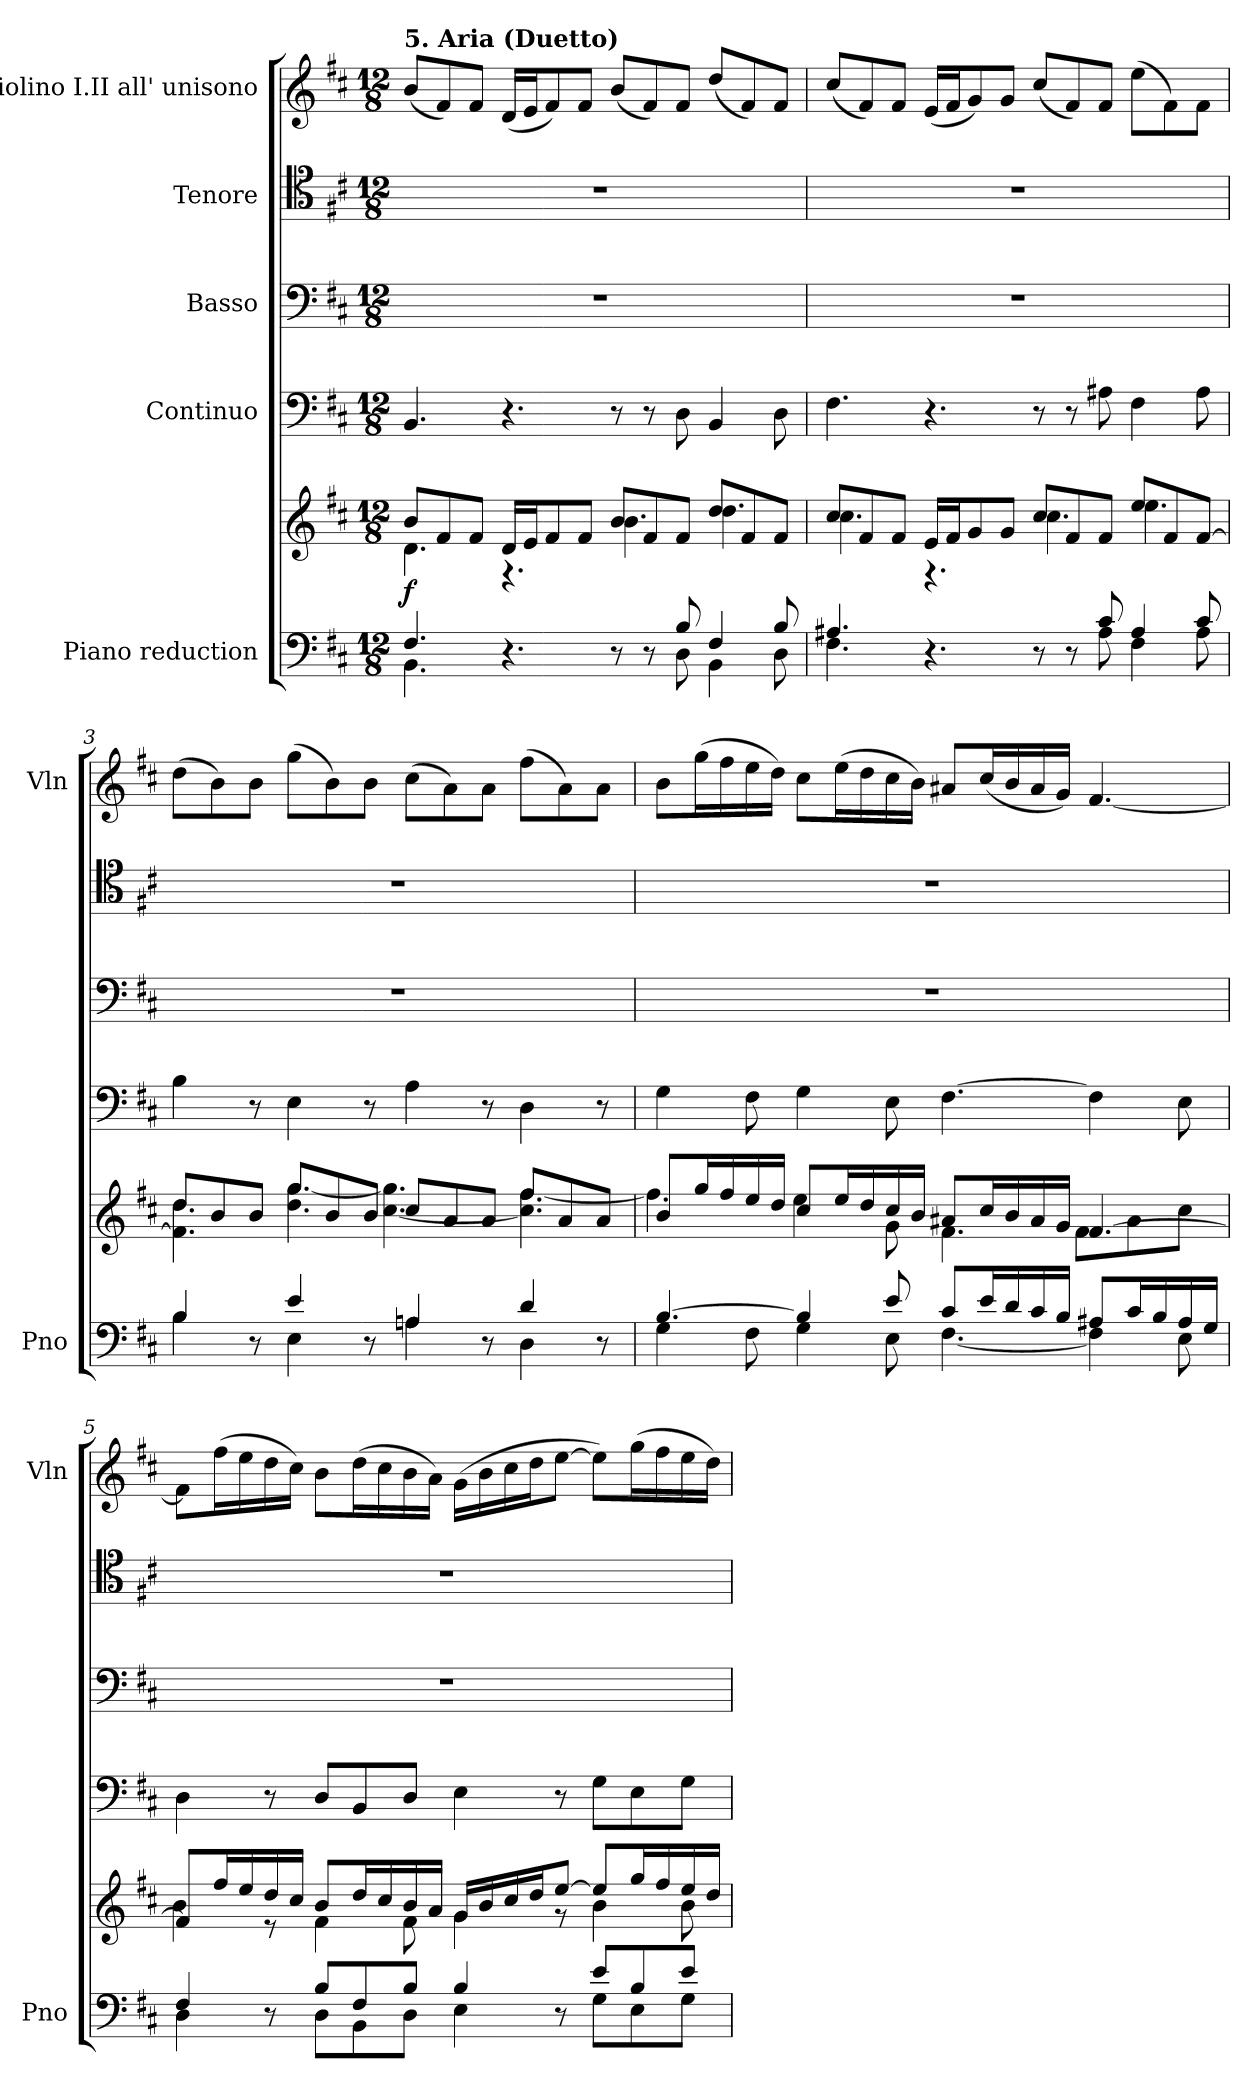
**kern	**kern	**dynam	**kern	**kern	**kern	**kern
*part5	*part5	*part5	*part4	*part3	*part2	*part1
*staff6	*staff5	*staff5/6	*staff4	*staff3	*staff2	*staff1
*I"Piano reduction	*	*	*I"Continuo	*I"Basso	*I"Tenore	*I"Violino I.II all' unisono
*I'Pno	*	*	*	*	*	*I'Vln
*stria5	*stria5	*	*	*	*	*
*clefF4	*clefG2	*	*clefF4	*clefF4	*clefC4	*clefG2
*k[f#c#]	*k[f#c#]	*	*k[f#c#]	*k[f#c#]	*k[f#c#]	*k[f#c#]
*M12/8	*M12/8	*	*M12/8	*M12/8	*M12/8	*M12/8
=1	=1	=1	=1	=1	=1	=1
*^	*^	*	*	*	*	*
!	!	!	!	!	!	!	!	!LO:TX:a:B:t=5. Aria (Duetto)
!	!	!	!	!LO:DY:b	!	!	!	!
4.F#/	4.BB\	8b/L	4.d\	f	4.BB/	1.r	1.r	(8b/L
.	.	8f#/	.	.	.	.	.	8f#/)
.	.	8f#/J	.	.	.	.	.	8f#/J
4.r	4.ryy	16d/LL	4.r	.	4.r	.	.	(16d/LL
.	.	16e/J	.	.	.	.	.	16e/J
.	.	8f#/	.	.	.	.	.	8f#/)
.	.	8f#/J	.	.	.	.	.	8f#/J
8r	8ryy	8b/L	4.b\	.	8r	.	.	(8b/L
8r	8ryy	8f#/	.	.	8r	.	.	8f#/)
8B/	8D\	8f#/J	.	.	8D\	.	.	8f#/J
4F#/	4BB\	8dd/L	4.dd\	.	4BB/	.	.	(8dd/L
.	.	8f#/	.	.	.	.	.	8f#/)
8B/	8D\	8f#/J	.	.	8D\	.	.	8f#/J
=2	=2	=2	=2	=2	=2	=2	=2	=2
4.A#X/	4.F#\	8cc#/L	4.cc#\	.	4.F#\	1.r	1.r	(8cc#/L
.	.	8f#/	.	.	.	.	.	8f#/)
.	.	8f#/J	.	.	.	.	.	8f#/J
4.r	4.ryy	16e/LL	4.r	.	4.r	.	.	(16e/LL
.	.	16f#/J	.	.	.	.	.	16f#/J
.	.	8g/	.	.	.	.	.	8g/)
.	.	8g/J	.	.	.	.	.	8g/J
8r	8ryy	8cc#/L	4.cc#\	.	8r	.	.	(8cc#/L
8r	8ryy	8f#/	.	.	8r	.	.	8f#/)
8c#/	8A#\	8f#/J	.	.	8A#X\	.	.	8f#/J
4A#/	4F#\	8ee/L	4.ee\	.	4F#\	.	.	(8ee\L
.	.	8f#/	.	.	.	.	.	8f#\)
8c#/	8A#\	[<8f#/J	.	.	8A#\	.	.	8f#\J
=3	=3	=3	=3	=3	=3	=3	=3	=3
4B/	4B\	8dd/L	4.f#\] 4.dd\	.	4B\	1.r	1.r	(8dd\L
.	.	8b/	.	.	.	.	.	8b\)
8r	8ryy	8b/J	.	.	8r	.	.	8b\J
4e/	4E\	8gg/L	4.dd\ [4.gg\	.	4E\	.	.	(8gg\L
.	.	8b/	.	.	.	.	.	8b\)
8r	8ryy	8b/J	.	.	8r	.	.	8b\J
4An/	4A\	8cc#/L	[4.cc#\ 4.gg\]	.	4A\	.	.	(8cc#\L
.	.	8a/	.	.	.	.	.	8a\)
8r	8ryy	8a/J	.	.	8r	.	.	8a\J
4d/	4D\	8ff#/L	4.cc#\] [4.ff#\	.	4D\	.	.	(8ff#\L
.	.	8a/	.	.	.	.	.	8a\)
8r	8ryy	8a/J	.	.	8r	.	.	8a\J
!!LO:LB:g=z
=4	=4	=4	=4	=4	=4	=4	=4	=4
[4.B/	4G\	8b/L	4.ff#\]	.	4G\	1.r	1.r	8b\L
.	.	16gg/L	.	.	.	.	.	(16gg\L
.	.	16ff#/	.	.	.	.	.	16ff#\
.	8F#\	16ee/	.	.	8F#\	.	.	16ee\
.	.	16dd/JJ	.	.	.	.	.	16dd\JJ)
4B/]	4G\	8cc#/L	4ee\	.	4G\	.	.	8cc#\L
.	.	16ee/L	.	.	.	.	.	(16ee\L
.	.	16dd/	.	.	.	.	.	16dd\
8e/	8E\	16cc#/	8g\	.	8E\	.	.	16cc#\
.	.	16b/JJ	.	.	.	.	.	16b\JJ)
8c#/L	[4.F#\	8a#X/L	4.f#\	.	[4.F#\	.	.	8a#X/L
16e/L	.	16cc#/L	.	.	.	.	.	(16cc#/L
16d/	.	16b/	.	.	.	.	.	16b/
16c#/	.	16a#/	.	.	.	.	.	16a#/
16B/JJ	.	16g/JJ	.	.	.	.	.	16g/JJ)
8A#X/L	4F#\]	[<4.f#/	8f#\L	.	4F#\]	.	.	[4.f#/
16c#/L	.	.	8a#\	.	.	.	.	.
16B/	.	.	.	.	.	.	.	.
16A#/	8E\	.	8cc#\J	.	8E\	.	.	.
16G/JJ	.	.	.	.	.	.	.	.
=5	=5	=5	=5	=5	=5	=5	=5	=5
4F#/	4D\	8f#/L]	4b\	.	4D\	1.r	1.r	8f#\L]
.	.	16ff#/L	.	.	.	.	.	(16ff#\L
.	.	16ee/	.	.	.	.	.	16ee\
8r	8ryy	16dd/	8r	.	8r	.	.	16dd\
.	.	16cc#/JJ	.	.	.	.	.	16cc#\JJ)
8B/L	8D\L	8b/L	4f#\	.	8D/L	.	.	8b\L
8F#/	8BB\	16dd/L	.	.	8BB/	.	.	(16dd\L
.	.	16cc#/	.	.	.	.	.	16cc#\
8B/J	8D\J	16b/	8f#\	.	8D/J	.	.	16b\
.	.	16a/JJ	.	.	.	.	.	16a\JJ)
4B/	4E\	16g/LL	4g\	.	4E\	.	.	(16g\LL
.	.	16b/	.	.	.	.	.	16b\
.	.	16cc#/	.	.	.	.	.	16cc#\
.	.	16dd/J	.	.	.	.	.	16dd\J
8r	8ryy	[8ee/J	8r	.	8r	.	.	[8ee\J
8e/L	8G\L	8ee/L]	4b\	.	8G\L	.	.	8ee\L])
8B/	8E\	16gg/L	.	.	8E\	.	.	(16gg\L
.	.	16ff#/	.	.	.	.	.	16ff#\
8e/J	8G\J	16ee/	8b\	.	8G\J	.	.	16ee\
.	.	16dd/JJ	.	.	.	.	.	16dd\JJ)
*v	*v	*	*	*	*	*	*	*
*	*v	*v	*	*	*	*	*
=	=	=	=	=	=	=
*-	*-	*-	*-	*-	*-	*-
